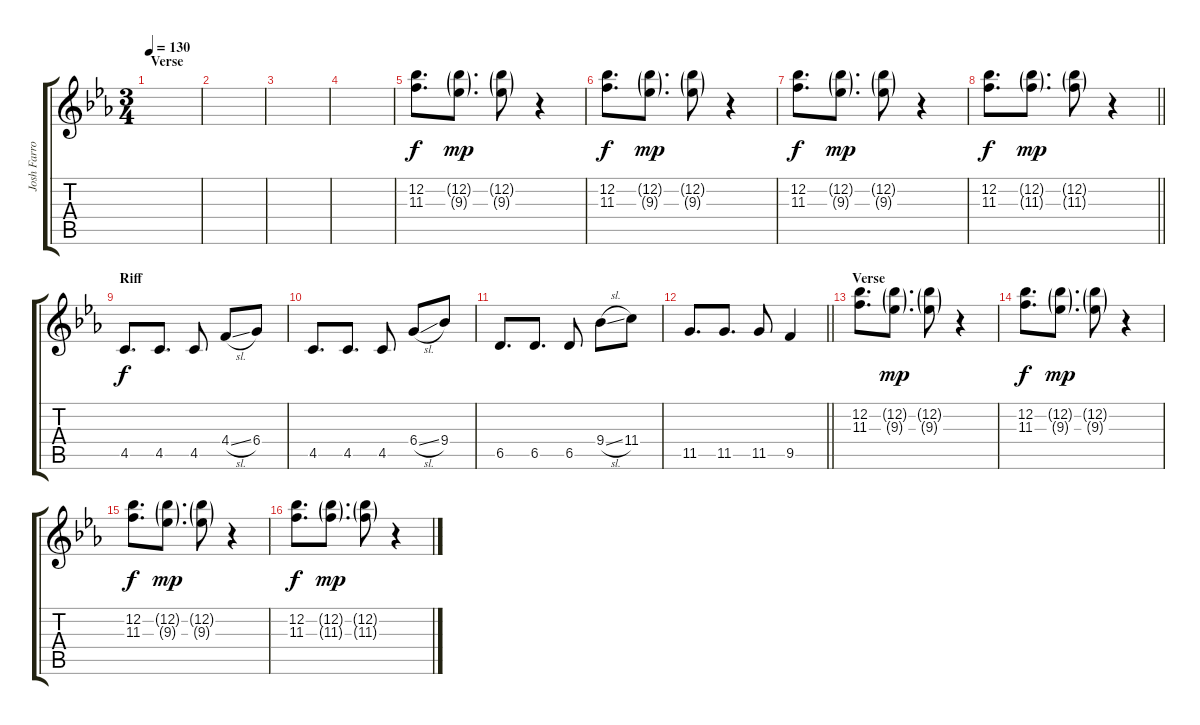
\track ("Josh Farro (Guitar)" "Josh Farro") {instrument distortionguitar bank 255}
\staff {score tabs}
\tuning (Eb4 Bb3 Gb3 Db3 Ab2 Db2) {hide}
\ts (3 4)
\section ("" "Verse")
\tempo 130
\clef g2
\ks eb
|
|
|
|
(12.2 11.3).8{d instrument electricguitarclean} (12.2{g} 9.3{g}).8{d dy mp} (12.2{g} 9.3{g}).8 r.4 |
(12.2 11.3).8{d dy f} (12.2{g} 9.3{g}).8{d dy mp} (12.2{g} 9.3{g}).8 r.4 |
(12.2 11.3).8{d dy f} (12.2{g} 9.3{g}).8{d dy mp} (12.2{g} 9.3{g}).8 r.4 |
\barLineRight lightlight
(12.2 11.3).8{d dy f} (12.2{g} 11.3{g}).8{d dy mp} (12.2{g} 11.3{g}).8 r.4 |
\section ("" "Riff")
4.5.8{d dy f instrument distortionguitar} 4.5.8{d} 4.5.8 4.4{sl}.8 6.4.8 |
4.5.8{d} 4.5.8{d} 4.5.8 6.4{sl}.8 9.4.8 |
6.5.8{d} 6.5.8{d} 6.5.8 9.4{sl}.8 11.4.8 |
\barLineRight lightlight
11.5.8{d} 11.5.8{d} 11.5.8 9.5.4 |
\section ("" "Verse")
(12.2 11.3).8{d instrument electricguitarclean} (12.2{g} 9.3{g}).8{d dy mp} (12.2{g} 9.3{g}).8 r.4 |
(12.2 11.3).8{d dy f} (12.2{g} 9.3{g}).8{d dy mp} (12.2{g} 9.3{g}).8 r.4 |
(12.2 11.3).8{d dy f} (12.2{g} 9.3{g}).8{d dy mp} (12.2{g} 9.3{g}).8 r.4 |
(12.2 11.3).8{d dy f} (12.2{g} 11.3{g}).8{d dy mp} (12.2{g} 11.3{g}).8 r.4
